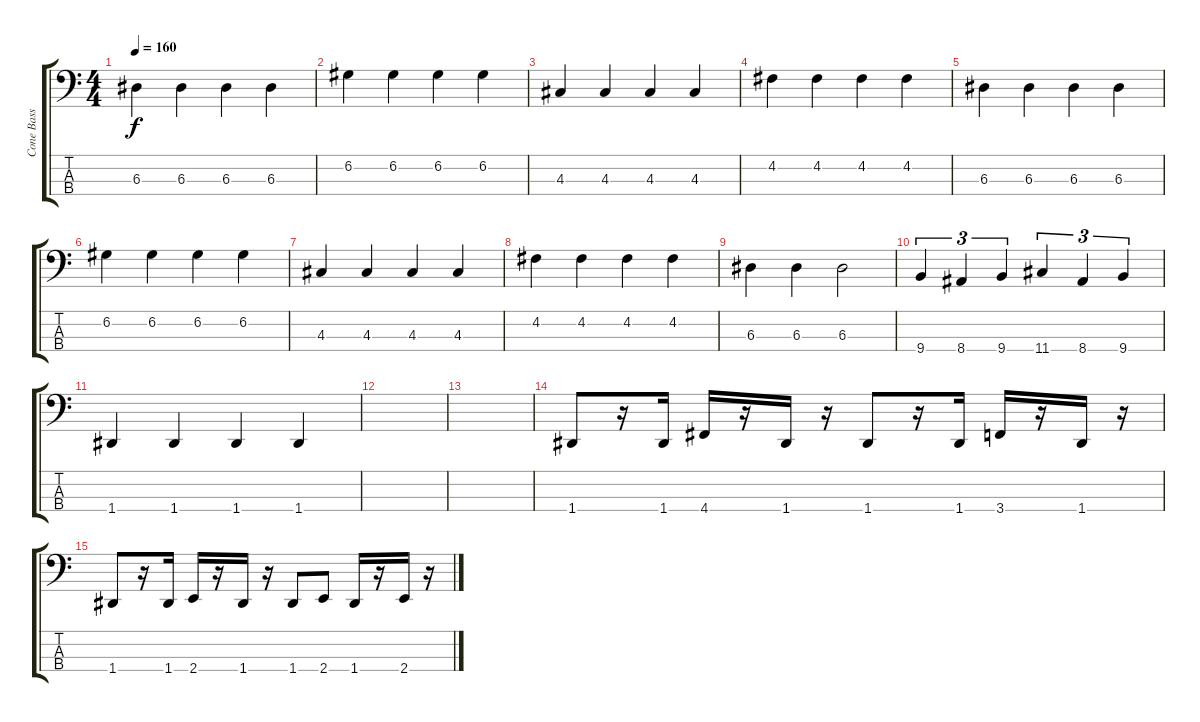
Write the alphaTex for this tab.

\track ("Cone Bass" "Cone Bass") {instrument electricbasspick}
\staff {score tabs}
\tuning (G2 D2 A1 D1) {hide}
\ts (4 4)
\tempo 160
\clef f4
\ks c
6.3.4{dy f} 6.3.4 6.3.4 6.3.4 |
6.2.4 6.2.4 6.2.4 6.2.4 |
4.3.4 4.3.4 4.3.4 4.3.4 |
4.2.4 4.2.4 4.2.4 4.2.4 |
6.3.4 6.3.4 6.3.4 6.3.4 |
6.2.4 6.2.4 6.2.4 6.2.4 |
4.3.4 4.3.4 4.3.4 4.3.4 |
4.2.4 4.2.4 4.2.4 4.2.4 |
6.3.4 6.3.4 6.3.2 |
9.4.4{tu (3 2)} 8.4.4{tu (3 2)} 9.4.4{tu (3 2)} 11.4.4{tu (3 2)} 8.4.4{tu (3 2)} 9.4.4{tu (3 2)} |
1.4.4 1.4.4 1.4.4 1.4.4 |
|
|
1.4.8 r.16 1.4.16 4.4.16 r.16 1.4.16 r.16 1.4.8 r.16 1.4.16 3.4.16 r.16 1.4.16 r.16 |
1.4.8 r.16 1.4.16 2.4.16 r.16 1.4.16 r.16 1.4.8 2.4.8 1.4.16 r.16 2.4.16 r.16
